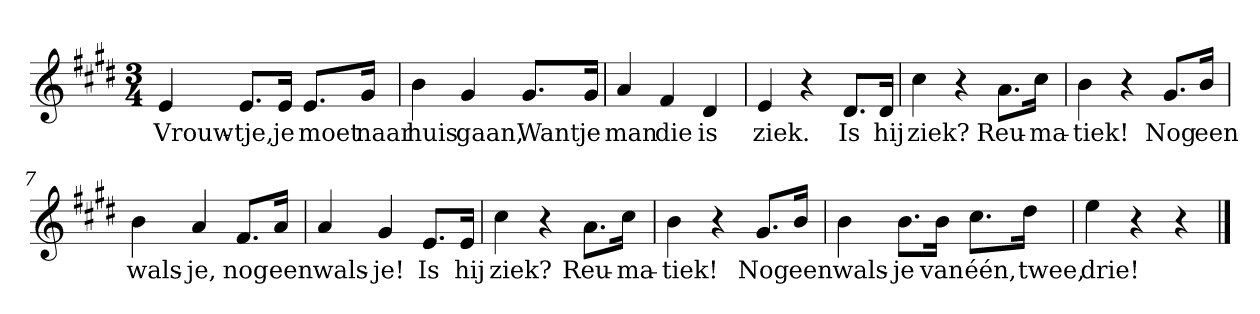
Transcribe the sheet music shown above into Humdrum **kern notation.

**kern	**text
*part1	*part1
*staff1	*staff1
*clefG2	*
*k[f#c#g#d#]	*
*E:	*
*M3/4	*
*MM120	*
=1	=1
4e	Vrouw-
8.e/L	-tje,
16e/Jk	je
8.e/L	moet
16g#/Jk	naar
=2	=2
4b	huis
4g#	gaan,
8.g#/L	Want
16g#/Jk	je
=3	=3
4a	man
4f#	die
4d#	is
=4	=4
4e	ziek.
4r	.
8.d#/L	Is
16d#/Jk	hij
=5	=5
4cc#	ziek?
4r	.
8.a\L	Reu-
16cc#\Jk	-ma-
=6	=6
4b	-tiek!
4r	.
8.g#/L	Nog
16b/Jk	een
=7	=7
4b	wals-
4a	-je,
8.f#/L	nog
16a/Jk	een
=8	=8
4a	wals-
4g#	-je!
8.e/L	Is
16e/Jk	hij
=9	=9
4cc#	ziek?
4r	.
8.a\L	Reu-
16cc#\Jk	-ma-
=10	=10
4b	-tiek!
4r	.
8.g#/L	Nog
16b/Jk	een
=11	=11
4b	wals-
8.b\L	-je
16b\Jk	van
8.cc#\L	één,
16dd#\Jk	twee,
=12	=12
4ee	drie!
4r	.
4r	.
==	==
*-	*-
